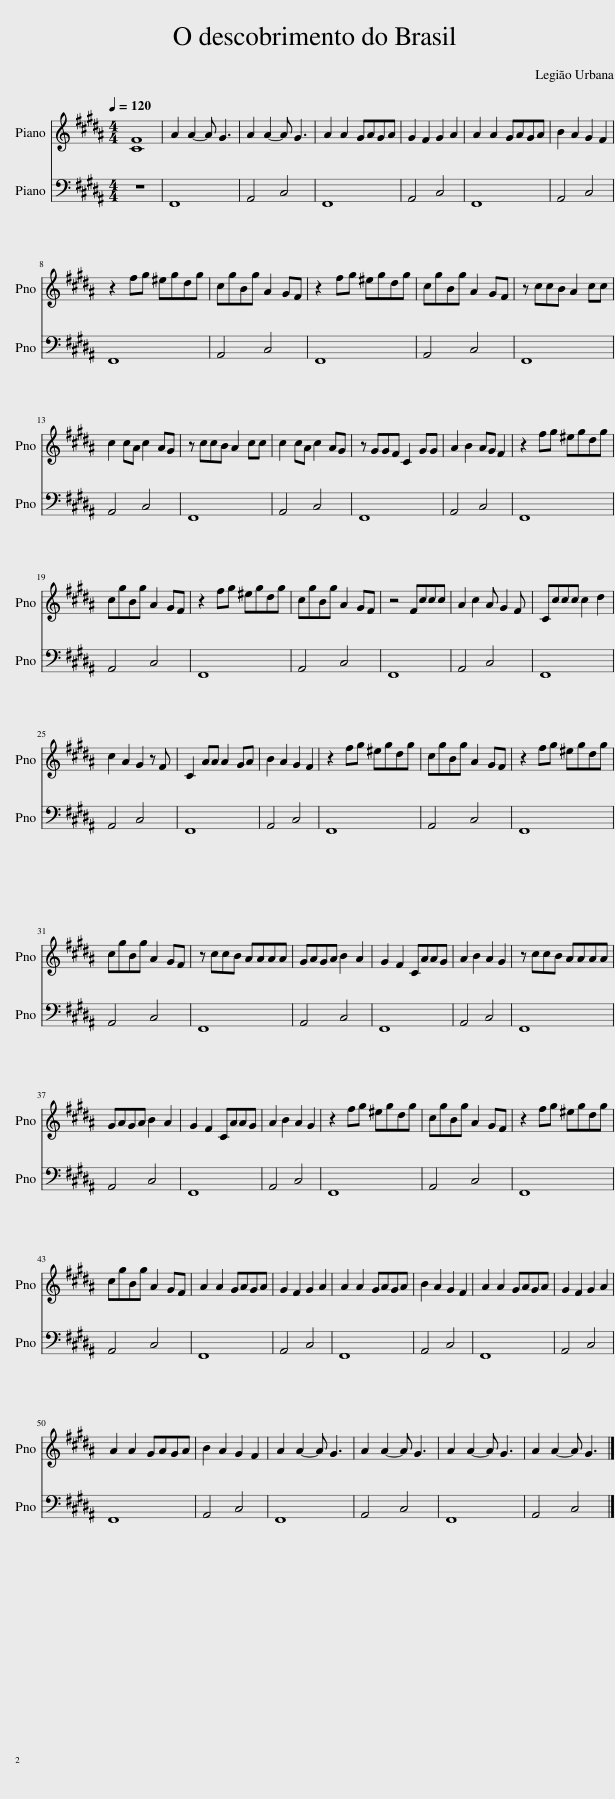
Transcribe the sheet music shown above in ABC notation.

X:1
%%score 1 2
L:1/8
Q:1/4=120
M:4/4
I:linebreak $
K:B
V:1 treble
V:2 bass
V:1
 [CF]8 | A2 A2- A G3 | A2 A2- A G3 | A2 A2 GAGA | G2 F2 G2 A2 | %5
 A2 A2 GAGA | B2 A2 G2 F2 |$ z2 fg ^egdg | cgBg A2 GF | z2 fg ^egdg | %10
 cgBg A2 GF | z ccB A2 cc |$ c2 cA c2 AG | z ccB A2 cc | c2 cA c2 AG | %15
 z GGF C2 GG | A2 B2 AG F2 | z2 fg ^egdg |$ cgBg A2 GF | z2 fg ^egdg | %20
 cgBg A2 GF | z4 Fccc | A2 c2 A G2 F | Cccc c2 d2 |$ c2 A2 G2 z F | %25
 C2 AA A2 GA | B2 A2 G2 F2 | z2 fg ^egdg | cgBg A2 GF | z2 fg ^egdg |$ %30
 cgBg A2 GF | z ccB AAAA | GAGA B2 A2 | G2 F2 CAAG | A2 B2 A2 G2 | %35
 z ccB AAAA |$ GAGA B2 A2 | G2 F2 CAAG | A2 B2 A2 G2 | z2 fg ^egdg | %40
 cgBg A2 GF | z2 fg ^egdg |$ cgBg A2 GF | A2 A2 GAGA | G2 F2 G2 A2 | %45
 A2 A2 GAGA | B2 A2 G2 F2 | A2 A2 GAGA | G2 F2 G2 A2 |$ A2 A2 GAGA | %50
 B2 A2 G2 F2 | A2 A2- A G3 | A2 A2- A G3 | A2 A2- A G3 | A2 A2- A G3 |] %55
V:2
 z8 | F,,8 | A,,4 C,4 | F,,8 | A,,4 C,4 | %5
 F,,8 | A,,4 C,4 |$ F,,8 | A,,4 C,4 | F,,8 | %10
 A,,4 C,4 | F,,8 |$ A,,4 C,4 | F,,8 | A,,4 C,4 | %15
 F,,8 | A,,4 C,4 | F,,8 |$ A,,4 C,4 | F,,8 | %20
 A,,4 C,4 | F,,8 | A,,4 C,4 | F,,8 |$ A,,4 C,4 | %25
 F,,8 | A,,4 C,4 | F,,8 | A,,4 C,4 | F,,8 |$ %30
 A,,4 C,4 | F,,8 | A,,4 C,4 | F,,8 | A,,4 C,4 | %35
 F,,8 |$ A,,4 C,4 | F,,8 | A,,4 C,4 | F,,8 | %40
 A,,4 C,4 | F,,8 |$ A,,4 C,4 | F,,8 | A,,4 C,4 | %45
 F,,8 | A,,4 C,4 | F,,8 | A,,4 C,4 |$ F,,8 | %50
 A,,4 C,4 | F,,8 | A,,4 C,4 | F,,8 | A,,4 C,4 |] %55
